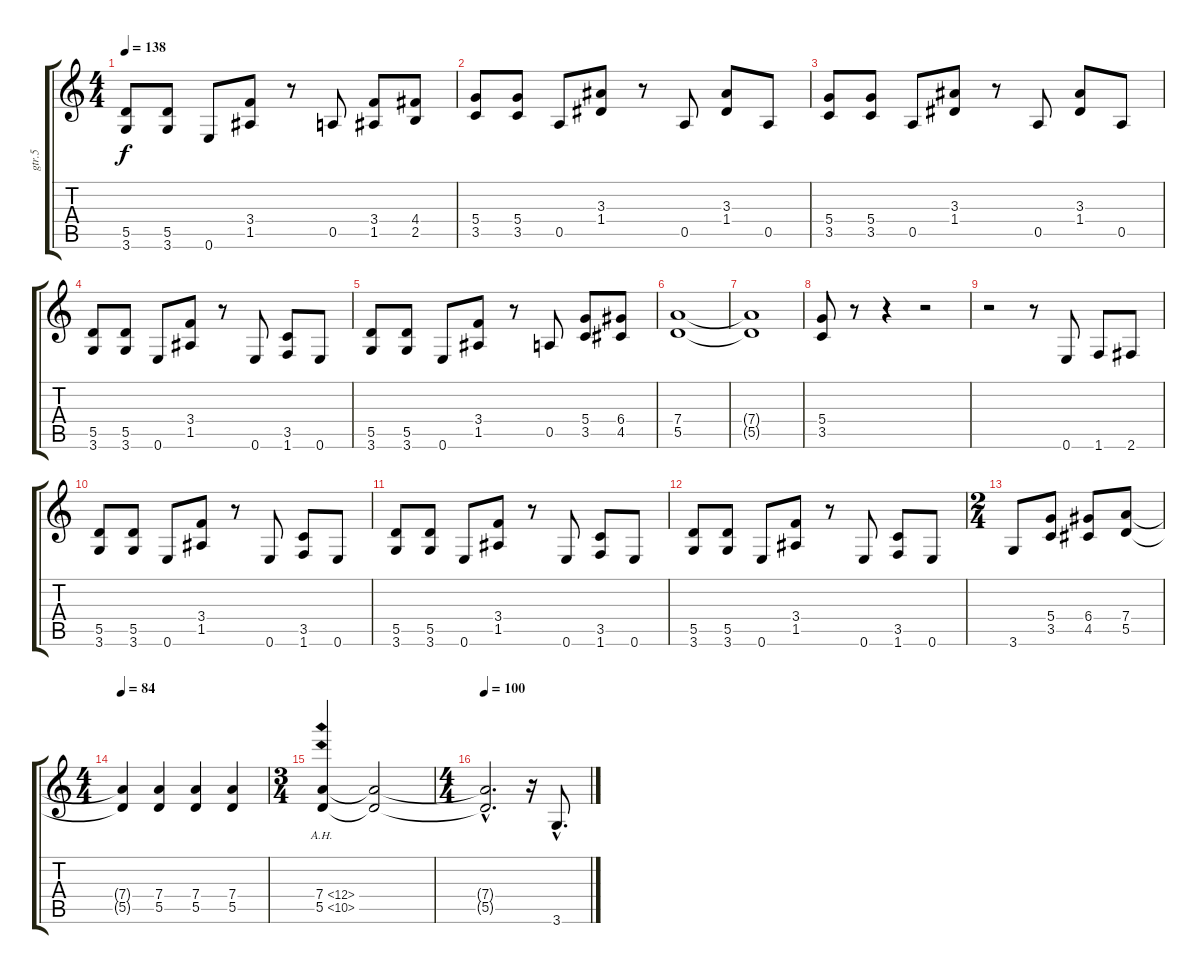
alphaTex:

\track ("gtr.5" "gtr.5") {instrument overdrivenguitar}
\staff {score tabs}
\tuning (E4 B3 G3 D3 A2 E2) {hide}
\ts (4 4)
\tempo 138
\clef g2
\ks c
(5.5 3.6).8{dy f} (5.5 3.6).8 0.6.8 (3.4 1.5).8 r.8 0.5.8 (3.4 1.5).8 (4.4 2.5).8 |
(5.4 3.5).8 (5.4 3.5).8 0.5.8 (3.3 1.4).8 r.8 0.5.8 (3.3 1.4).8 0.5.8 |
(5.4 3.5).8 (5.4 3.5).8 0.5.8 (3.3 1.4).8 r.8 0.5.8 (3.3 1.4).8 0.5.8 |
(5.5 3.6).8 (5.5 3.6).8 0.6.8 (3.4 1.5).8 r.8 0.6.8 (3.5 1.6).8 0.6.8 |
(5.5 3.6).8 (5.5 3.6).8 0.6.8 (3.4 1.5).8 r.8 0.5.8 (5.4 3.5).8 (6.4 4.5).8 |
(7.4 5.5).1 |
(7.4{t} 5.5{t}).1 |
(5.4 3.5).8 r.8 r.4 r.2 |
r.2 r.8 0.6.8 1.6.8 2.6.8 |
(5.5 3.6).8 (5.5 3.6).8 0.6.8 (3.4 1.5).8 r.8 0.6.8 (3.5 1.6).8 0.6.8 |
(5.5 3.6).8 (5.5 3.6).8 0.6.8 (3.4 1.5).8 r.8 0.6.8 (3.5 1.6).8 0.6.8 |
(5.5 3.6).8 (5.5 3.6).8 0.6.8 (3.4 1.5).8 r.8 0.6.8 (3.5 1.6).8 0.6.8 |
\ts (2 4)
3.6.8 (5.4 3.5).8 (6.4 4.5).8 (7.4 5.5).8 |
\ts (4 4)
\tempo 84
(7.4{t} 5.5{t}).4 (7.4 5.5).4 (7.4 5.5).4 (7.4 5.5).4 |
\ts (3 4)
(7.4{ah 5} 5.5{ah 5}).4 (7.4{t} 5.5{t}).2 |
\ts (4 4)
\tempo 100
(7.4{hac t} 5.5{hac t}).2{d} r.16 3.6{hac}.8{d}
